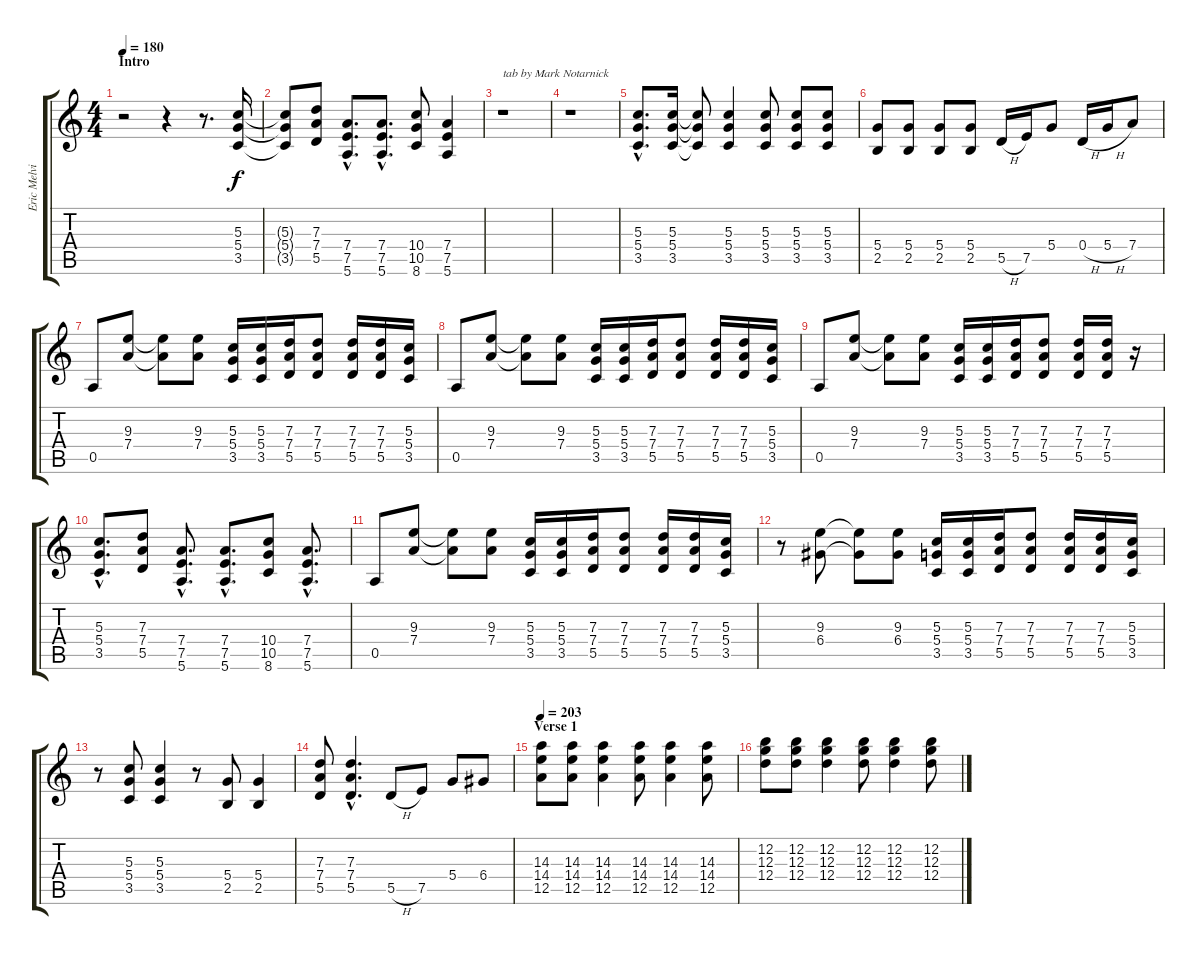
\track ("Eric Melvin" "Eric Melvi") {instrument distortionguitar}
\staff {score tabs}
\tuning (E4 B3 G3 D3 A2 E2) {hide}
\ts (4 4)
\section ("" "Intro")
\tempo 182
\tempo 180
\clef g2
\ks c
r.2{dy f} r.4 r.8{d} (5.3 5.4 3.5).16 |
(5.3{t} 5.4{t} 3.5{t}).8 (7.3 7.4 5.5).8 (7.4{hac} 7.5{hac} 5.6{hac}).8{d} (7.4{hac} 7.5{hac} 5.6{hac}).8{d} (10.4 10.5 8.6).8 (7.4 7.5 5.6).4 |
r.1{txt "tab by Mark Notarnick"} |
r.1 |
(5.3{hac} 5.4{hac} 3.5{hac}).8{d} (5.3 5.4 3.5).16 (5.3{t} 5.4{t} 3.5{t}).8 (5.3 5.4 3.5).4 (5.3 5.4 3.5).8 (5.3 5.4 3.5).8 (5.3 5.4 3.5).8 |
(5.4 2.5).8 (5.4 2.5).8 (5.4 2.5).8 (5.4 2.5).8 5.5{h}.16 7.5.16 5.4.8 0.4{h}.16 5.4{h}.16 7.4.8 |
0.5.8 (9.3 7.4).8 (9.3{t} 7.4{t}).8 (9.3 7.4).8 (5.3 5.4 3.5).16 (5.3 5.4 3.5).16 (7.3 7.4 5.5).16 (7.3 7.4 5.5).8 (7.3 7.4 5.5).16 (7.3 7.4 5.5).16 (5.3 5.4 3.5).16 |
0.5.8 (9.3 7.4).8 (9.3{t} 7.4{t}).8 (9.3 7.4).8 (5.3 5.4 3.5).16 (5.3 5.4 3.5).16 (7.3 7.4 5.5).16 (7.3 7.4 5.5).8 (7.3 7.4 5.5).16 (7.3 7.4 5.5).16 (5.3 5.4 3.5).16 |
0.5.8 (9.3 7.4).8 (9.3{t} 7.4{t}).8 (9.3 7.4).8 (5.3 5.4 3.5).16 (5.3 5.4 3.5).16 (7.3 7.4 5.5).16 (7.3 7.4 5.5).8 (7.3 7.4 5.5).16 (7.3 7.4 5.5).16 r.16 |
(5.3{hac} 5.4{hac} 3.5{hac}).8{d} (7.3 7.4 5.5).8 (7.4{hac} 7.5{hac} 5.6{hac}).8{d} (7.4{hac} 7.5{hac} 5.6{hac}).8{d} (10.4 10.5 8.6).8 (7.4{hac} 7.5{hac} 5.6{hac}).8{d} |
0.5.8 (9.3 7.4).8 (9.3{t} 7.4{t}).8 (9.3 7.4).8 (5.3 5.4 3.5).16 (5.3 5.4 3.5).16 (7.3 7.4 5.5).16 (7.3 7.4 5.5).8 (7.3 7.4 5.5).16 (7.3 7.4 5.5).16 (5.3 5.4 3.5).16 |
r.8 (9.3 6.4).8 (9.3{t} 6.4{t}).8 (9.3 6.4).8 (5.3 5.4 3.5).16 (5.3 5.4 3.5).16 (7.3 7.4 5.5).16 (7.3 7.4 5.5).8 (7.3 7.4 5.5).16 (7.3 7.4 5.5).16 (5.3 5.4 3.5).16 |
r.8 (5.3 5.4 3.5).8 (5.3 5.4 3.5).4 r.8 (5.4 2.5).8 (5.4 2.5).4 |
(7.3 7.4 5.5).8 (7.3{hac} 7.4{hac} 5.5{hac}).4{d} 5.5{h}.8 7.5.8 5.4.8 6.4.8 |
\section ("" "Verse 1")
\tempo 203
(14.3 14.4 12.5).8 (14.3 14.4 12.5).8 (14.3 14.4 12.5).4 (14.3 14.4 12.5).8 (14.3 14.4 12.5).4 (14.3 14.4 12.5).8 |
(12.2 12.3 12.4).8 (12.2 12.3 12.4).8 (12.2 12.3 12.4).4 (12.2 12.3 12.4).8 (12.2 12.3 12.4).4 (12.2 12.3 12.4).8
